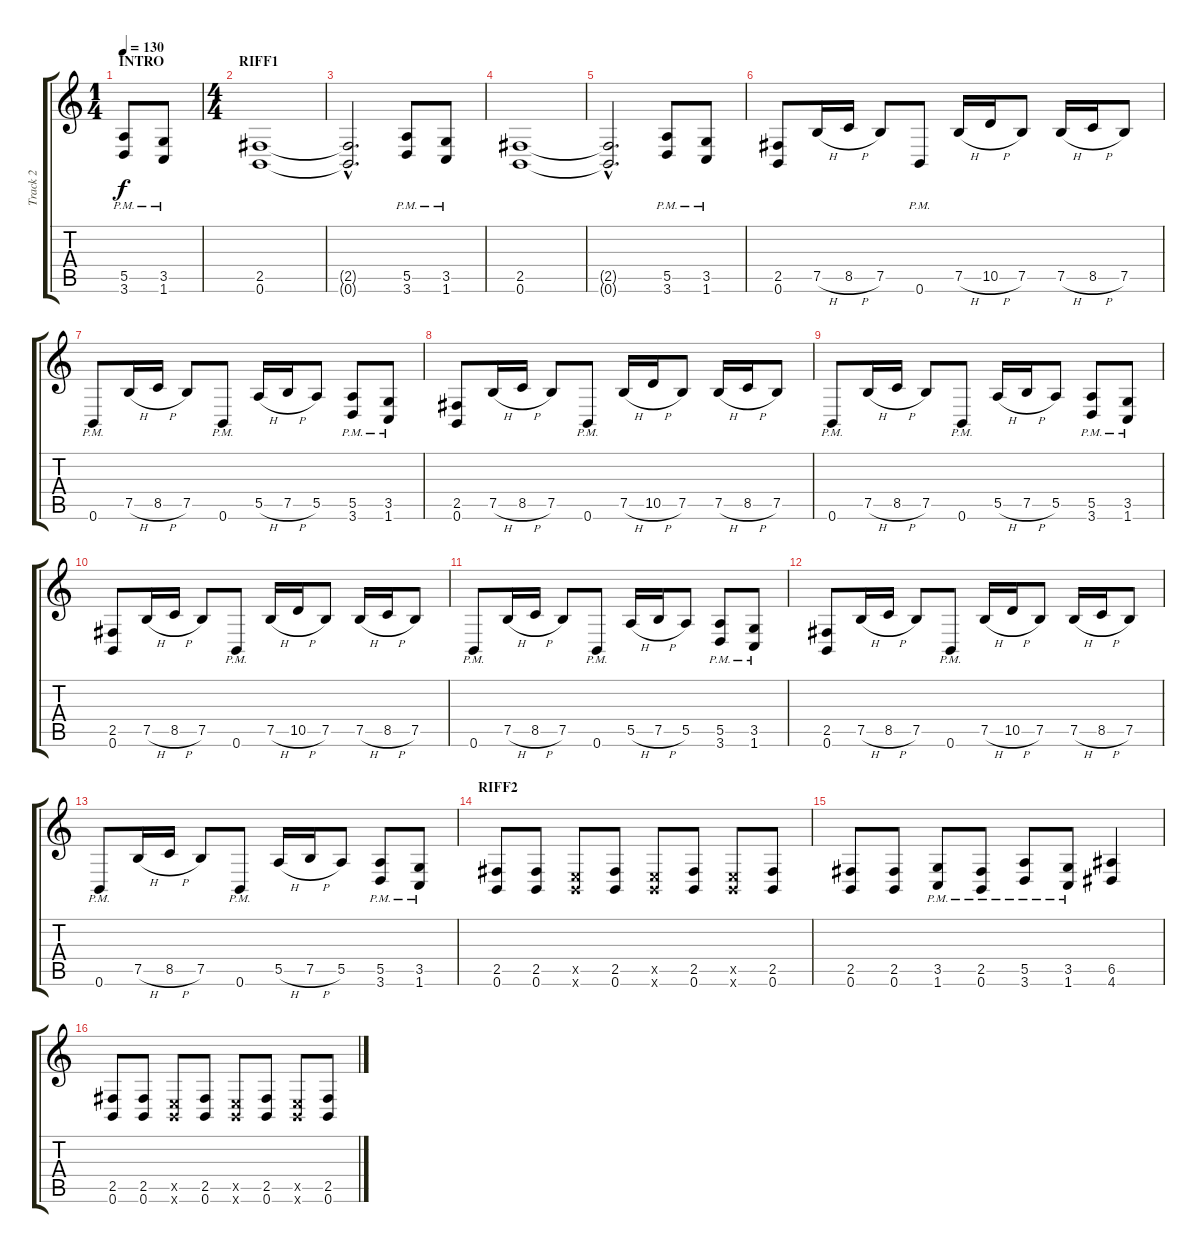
\track ("Track 2" "Track 2") {instrument distortionguitar}
\staff {score tabs}
\tuning (B3 Gb3 D3 A2 E2 B1) {hide}
\ts (1 4)
\section ("" "INTRO")
\tempo 130
\clef g2
\ks c
(5.5{pm} 3.6{pm}).8{dy f instrument distortionguitar} (3.5{pm} 1.6{pm}).8 |
\ts (4 4)
\section ("" "RIFF1")
(2.5 0.6).1 |
(2.5{hac t} 0.6{hac t}).2{d} (5.5{pm} 3.6{pm}).8 (3.5{pm} 1.6{pm}).8 |
(2.5 0.6).1 |
(2.5{hac t} 0.6{hac t}).2{d} (5.5{pm} 3.6{pm}).8 (3.5{pm} 1.6{pm}).8 |
(2.5 0.6).8 7.5{h}.16 8.5{h}.16 7.5.8 0.6{pm}.8 7.5{h}.16 10.5{h}.16 7.5.8 7.5{h}.16 8.5{h}.16 7.5.8 |
0.6{pm}.8 7.5{h}.16 8.5{h}.16 7.5.8 0.6{pm}.8 5.5{h}.16 7.5{h}.16 5.5.8 (5.5{pm} 3.6{pm}).8 (3.5{pm} 1.6{pm}).8 |
(2.5 0.6).8 7.5{h}.16 8.5{h}.16 7.5.8 0.6{pm}.8 7.5{h}.16 10.5{h}.16 7.5.8 7.5{h}.16 8.5{h}.16 7.5.8 |
0.6{pm}.8 7.5{h}.16 8.5{h}.16 7.5.8 0.6{pm}.8 5.5{h}.16 7.5{h}.16 5.5.8 (5.5{pm} 3.6{pm}).8 (3.5{pm} 1.6{pm}).8 |
(2.5 0.6).8 7.5{h}.16 8.5{h}.16 7.5.8 0.6{pm}.8 7.5{h}.16 10.5{h}.16 7.5.8 7.5{h}.16 8.5{h}.16 7.5.8 |
0.6{pm}.8 7.5{h}.16 8.5{h}.16 7.5.8 0.6{pm}.8 5.5{h}.16 7.5{h}.16 5.5.8 (5.5{pm} 3.6{pm}).8 (3.5{pm} 1.6{pm}).8 |
(2.5 0.6).8 7.5{h}.16 8.5{h}.16 7.5.8 0.6{pm}.8 7.5{h}.16 10.5{h}.16 7.5.8 7.5{h}.16 8.5{h}.16 7.5.8 |
0.6{pm}.8 7.5{h}.16 8.5{h}.16 7.5.8 0.6{pm}.8 5.5{h}.16 7.5{h}.16 5.5.8 (5.5{pm} 3.6{pm}).8 (3.5{pm} 1.6{pm}).8 |
\section ("" "RIFF2")
(2.5 0.6).8 (2.5 0.6).8 (0.5{x} 0.6{x}).8 (2.5 0.6).8 (0.5{x} 0.6{x}).8 (2.5 0.6).8 (0.5{x} 0.6{x}).8 (2.5 0.6).8 |
(2.5 0.6).8 (2.5 0.6).8 (3.5{pm} 1.6{pm}).8 (2.5{pm} 0.6{pm}).8 (5.5{pm} 3.6{pm}).8 (3.5{pm} 1.6{pm}).8 (6.5 4.6).4 |
(2.5 0.6).8 (2.5 0.6).8 (0.5{x} 0.6{x}).8 (2.5 0.6).8 (0.5{x} 0.6{x}).8 (2.5 0.6).8 (0.5{x} 0.6{x}).8 (2.5 0.6).8
